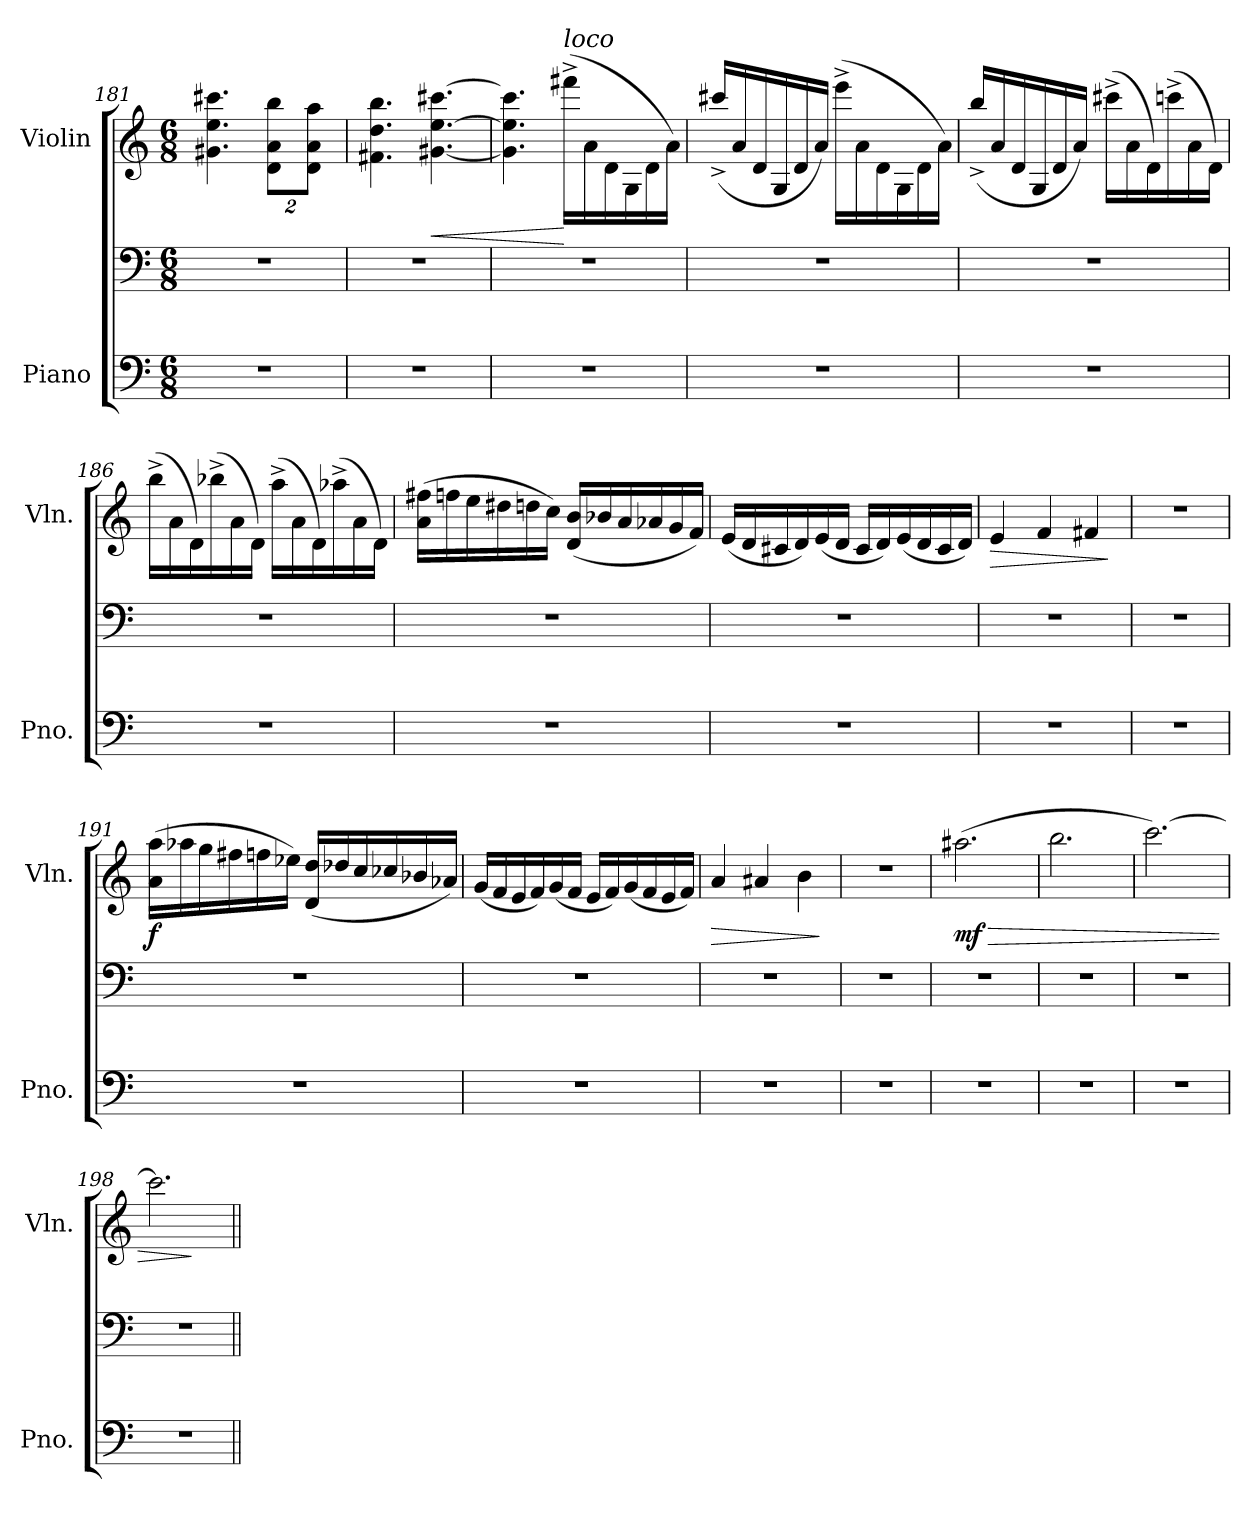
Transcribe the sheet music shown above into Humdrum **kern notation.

**kern	**kern	**kern	**dynam
*part2	*part2	*part1	*part1
*staff3	*staff2	*staff1	*staff1
*I"Piano	*	*I"Violin	*
*I'Pno.	*	*I'Vln.	*
*clefF4	*clefF4	*clefG2	*
*k[]	*k[]	*k[]	*
*M6/8	*M6/8	*M6/8	*
=181	=181	=181	=181
2.r	2.r	4.g#X\ 4.ee\ 4.ccc#X\	.
*	*	*Xbrackettup	*
.	.	16%3d\ 16%3a\ 16%3bb\L	.
.	.	16%3d\ 16%3a\ 16%3aa\J	.
=182	=182	=182	=182
2.r	2.r	4.f#X\ 4.dd\ 4.bb\	.
!	!	!	!LO:HP:b
.	.	[4.g#X\ [4.ee\ [4.ccc#X\	<
=183	=183	=183	=183
2.r	2.r	4.g#\] 4.ee\] 4.ccc#\]	.
!	!	!LO:TX:i:t=loco	!
.	.	(16fff#X^\LL	[
.	.	16a\	.
.	.	16d\	.
.	.	16G\	.
.	.	16d\	.
.	.	16a\JJ)	.
=184	=184	=184	=184
2.r	2.r	(16ccc#X^/LL	.
.	.	16a/	.
.	.	16d/	.
.	.	16G/	.
.	.	16d/	.
.	.	16a/JJ)	.
.	.	(16eee^\LL	.
.	.	16a\	.
.	.	16d\	.
.	.	16G\	.
.	.	16d\	.
.	.	16a\JJ)	.
=185	=185	=185	=185
2.r	2.r	(16bb^/LL	.
.	.	16a/	.
.	.	16d/	.
.	.	16G/	.
.	.	16d/	.
.	.	16a/JJ)	.
.	.	(16ccc#X^\LL	.
.	.	16a\	.
.	.	16d\)	.
.	.	(16cccn^\	.
.	.	16a\	.
.	.	16d\JJ)	.
!!LO:LB:g=z
=186	=186	=186	=186
2.r	2.r	(16bb^\LL	.
.	.	16a\	.
.	.	16d\)	.
.	.	(16bb-X^\	.
.	.	16a\	.
.	.	16d\JJ)	.
.	.	(16aa^\LL	.
.	.	16a\	.
.	.	16d\)	.
.	.	(16aa-X^\	.
.	.	16a\	.
.	.	16d\JJ)	.
=187	=187	=187	=187
2.r	2.r	(16a\ 16ff#X\LL	.
.	.	16ffn\	.
.	.	16ee\	.
.	.	16dd#X\	.
.	.	16ddn\	.
.	.	16cc\JJ)	.
.	.	(16d/ 16b/LL	.
.	.	16b-X/	.
.	.	16a/	.
.	.	16a-X/	.
.	.	16g/	.
.	.	16f/JJ)	.
=188	=188	=188	=188
2.r	2.r	(16e/LL	.
.	.	16d/	.
.	.	16c#X/	.
.	.	16d/)	.
.	.	(16e/	.
.	.	16d/JJ	.
.	.	16c#/LL	.
.	.	16d/)	.
.	.	(16e/	.
.	.	16d/	.
.	.	16c#/	.
.	.	16d/JJ)	.
=189	=189	=189	=189
!	!	!	!LO:HP:b
2.r	2.r	4e/	>
.	.	4f/	.
.	.	4f#X/	.
.	.	.	]
=190	=190	=190	=190
2.r	2.r	2.r	.
!!LO:LB:g=z
=191	=191	=191	=191
!	!	!	!LO:DY:b
2.r	2.r	(16a\ 16aa\LL	f
.	.	16aa-X\	.
.	.	16gg\	.
.	.	16ff#X\	.
.	.	16ffn\	.
.	.	16ee-X\JJ)	.
.	.	(16d/ 16dd/LL	.
.	.	16dd-X/	.
.	.	16cc/	.
.	.	16cc-X/	.
.	.	16b-X/	.
.	.	16a-X/JJ)	.
=192	=192	=192	=192
2.r	2.r	(16g/LL	.
.	.	16f/	.
.	.	16e/	.
.	.	16f/)	.
.	.	(16g/	.
.	.	16f/JJ	.
.	.	16e/LL	.
.	.	16f/)	.
.	.	(16g/	.
.	.	16f/	.
.	.	16e/	.
.	.	16f/JJ)	.
=193	=193	=193	=193
!	!	!	!LO:HP:b
2.r	2.r	4a/	>
.	.	4a#X/	.
.	.	4b\	.
.	.	.	]
=194	=194	=194	=194
2.r	2.r	2.r	.
=195	=195	=195	=195
!	!	!	!LO:HP:b
!	!	!	!LO:DY:n=1:b
2.r	2.r	(2.aa#X\	> mf
=196	=196	=196	=196
2.r	2.r	2.bb\	.
=197	=197	=197	=197
2.r	2.r	[2.ccc\)	.
!!LO:LB:g=z
=198	=198	=198	=198
2.r	2.r	2.ccc\]	.
.	.	.	]
=||	=||	=||	=||
*-	*-	*-	*-
